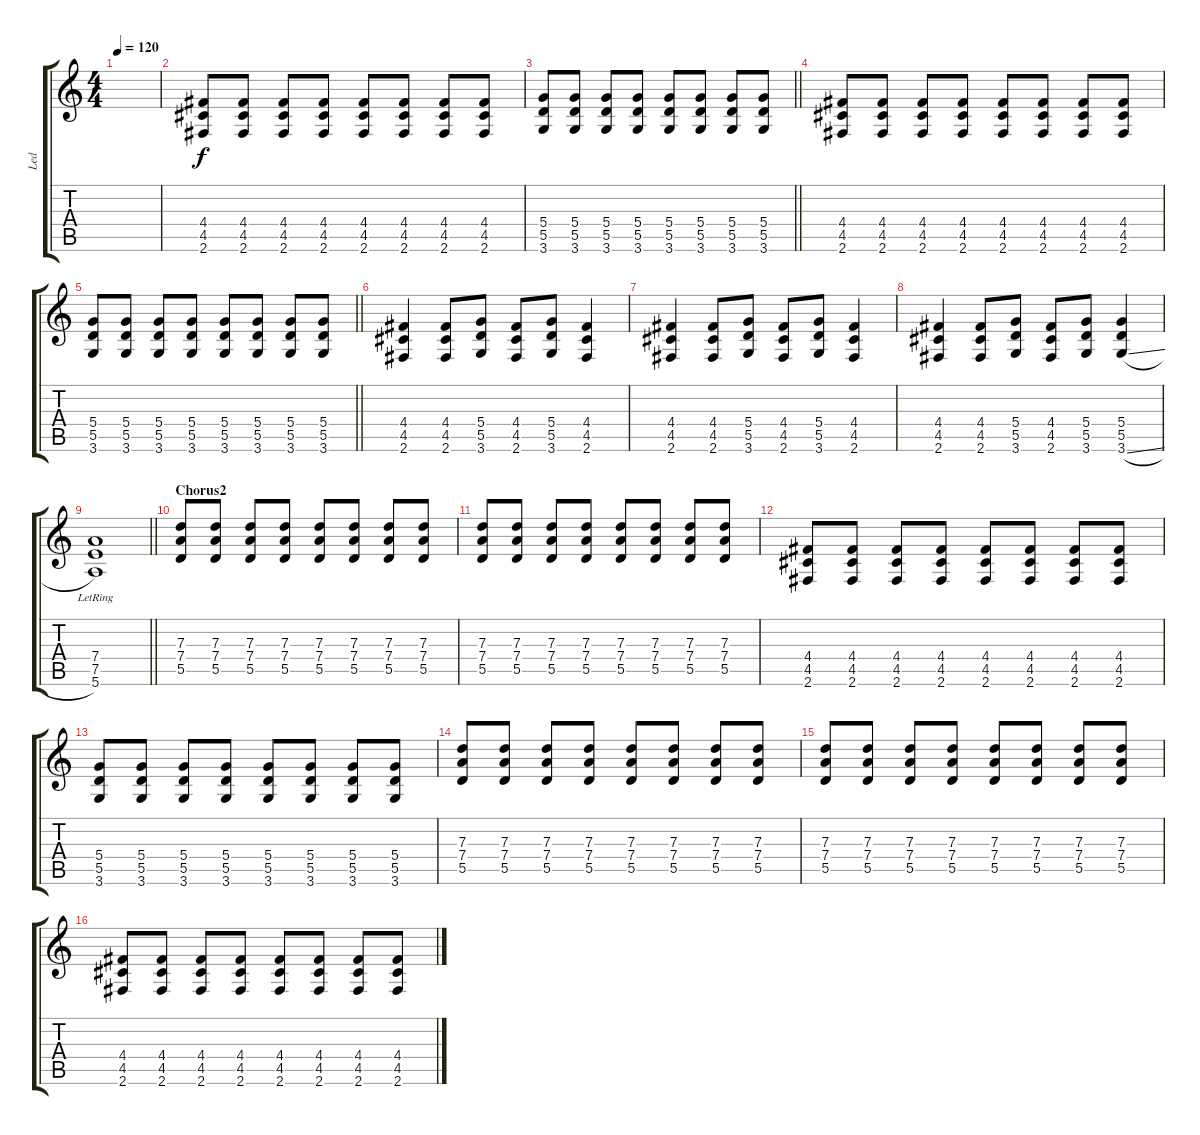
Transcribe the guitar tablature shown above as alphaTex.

\track ("Led" "Led") {instrument overdrivenguitar}
\staff {score tabs}
\tuning (E4 B3 G3 D3 A2 E2) {hide}
\ts (4 4)
\tempo 120
\clef g2
\ks c
|
(4.4 4.5 2.6).8 (4.4 4.5 2.6).8 (4.4 4.5 2.6).8 (4.4 4.5 2.6).8 (4.4 4.5 2.6).8 (4.4 4.5 2.6).8 (4.4 4.5 2.6).8 (4.4 4.5 2.6).8 |
\barLineRight lightlight
(5.4 5.5 3.6).8 (5.4 5.5 3.6).8 (5.4 5.5 3.6).8 (5.4 5.5 3.6).8 (5.4 5.5 3.6).8 (5.4 5.5 3.6).8 (5.4 5.5 3.6).8 (5.4 5.5 3.6).8 |
(4.4 4.5 2.6).8 (4.4 4.5 2.6).8 (4.4 4.5 2.6).8 (4.4 4.5 2.6).8 (4.4 4.5 2.6).8 (4.4 4.5 2.6).8 (4.4 4.5 2.6).8 (4.4 4.5 2.6).8 |
\barLineRight lightlight
(5.4 5.5 3.6).8 (5.4 5.5 3.6).8 (5.4 5.5 3.6).8 (5.4 5.5 3.6).8 (5.4 5.5 3.6).8 (5.4 5.5 3.6).8 (5.4 5.5 3.6).8 (5.4 5.5 3.6).8 |
(4.4 4.5 2.6).4 (4.4 4.5 2.6).8 (5.4 5.5 3.6).8 (4.4 4.5 2.6).8 (5.4 5.5 3.6).8 (4.4 4.5 2.6).4 |
(4.4 4.5 2.6).4 (4.4 4.5 2.6).8 (5.4 5.5 3.6).8 (4.4 4.5 2.6).8 (5.4 5.5 3.6).8 (4.4 4.5 2.6).4 |
(4.4 4.5 2.6).4 (4.4 4.5 2.6).8 (5.4 5.5 3.6).8 (4.4 4.5 2.6).8 (5.4 5.5 3.6).8 (5.4 5.5 3.6{sl}).4 |
\barLineRight lightlight
(7.4{lr} 7.5 5.6).1 |
\section ("" "Chorus2")
(7.3 7.4 5.5).8 (7.3 7.4 5.5).8 (7.3 7.4 5.5).8 (7.3 7.4 5.5).8 (7.3 7.4 5.5).8 (7.3 7.4 5.5).8 (7.3 7.4 5.5).8 (7.3 7.4 5.5).8 |
(7.3 7.4 5.5).8 (7.3 7.4 5.5).8 (7.3 7.4 5.5).8 (7.3 7.4 5.5).8 (7.3 7.4 5.5).8 (7.3 7.4 5.5).8 (7.3 7.4 5.5).8 (7.3 7.4 5.5).8 |
(4.4 4.5 2.6).8 (4.4 4.5 2.6).8 (4.4 4.5 2.6).8 (4.4 4.5 2.6).8 (4.4 4.5 2.6).8 (4.4 4.5 2.6).8 (4.4 4.5 2.6).8 (4.4 4.5 2.6).8 |
(5.4 5.5 3.6).8 (5.4 5.5 3.6).8 (5.4 5.5 3.6).8 (5.4 5.5 3.6).8 (5.4 5.5 3.6).8 (5.4 5.5 3.6).8 (5.4 5.5 3.6).8 (5.4 5.5 3.6).8 |
(7.3 7.4 5.5).8 (7.3 7.4 5.5).8 (7.3 7.4 5.5).8 (7.3 7.4 5.5).8 (7.3 7.4 5.5).8 (7.3 7.4 5.5).8 (7.3 7.4 5.5).8 (7.3 7.4 5.5).8 |
(7.3 7.4 5.5).8 (7.3 7.4 5.5).8 (7.3 7.4 5.5).8 (7.3 7.4 5.5).8 (7.3 7.4 5.5).8 (7.3 7.4 5.5).8 (7.3 7.4 5.5).8 (7.3 7.4 5.5).8 |
(4.4 4.5 2.6).8 (4.4 4.5 2.6).8 (4.4 4.5 2.6).8 (4.4 4.5 2.6).8 (4.4 4.5 2.6).8 (4.4 4.5 2.6).8 (4.4 4.5 2.6).8 (4.4 4.5 2.6).8
